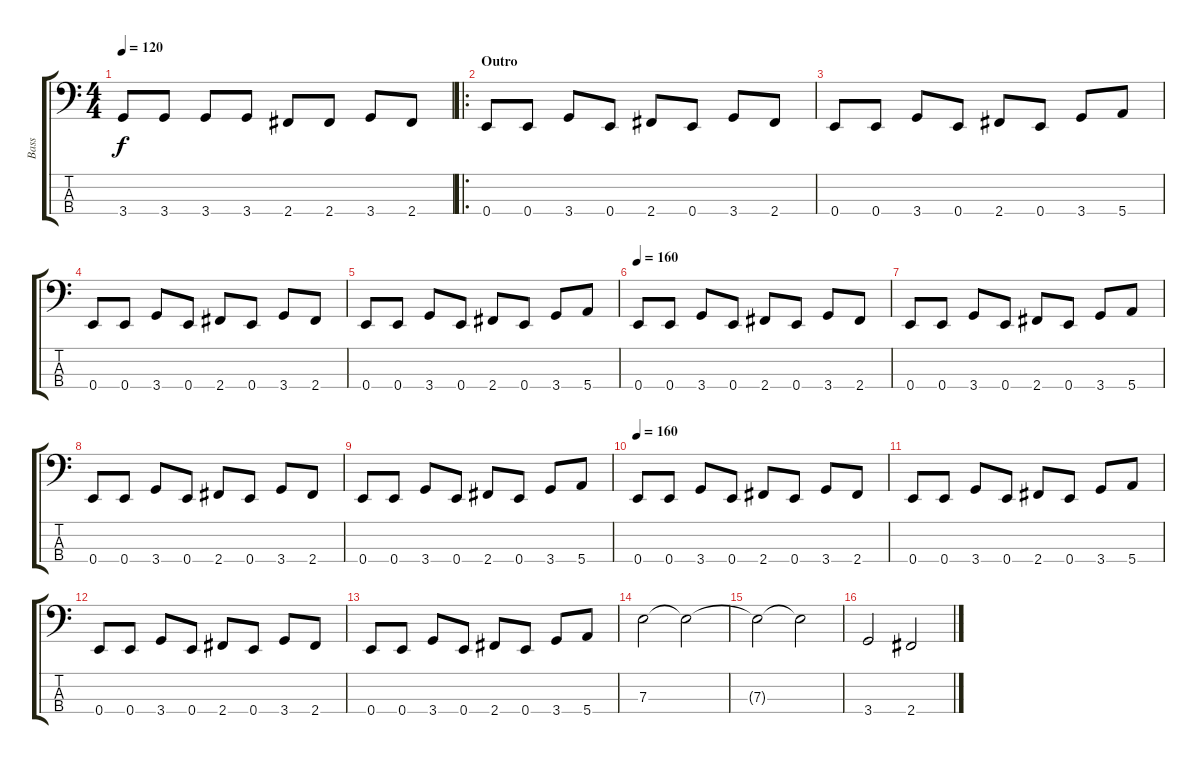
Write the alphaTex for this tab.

\track ("Bass" "Bass") {instrument electricbassfinger}
\staff {score tabs}
\tuning (G2 D2 A1 E1) {hide}
\ts (4 4)
\tempo 120
\clef f4
\ks c
3.4.8{dy f} 3.4.8 3.4.8 3.4.8 2.4.8 2.4.8 3.4.8 2.4.8 |
\ro
\section ("" "Outro ")
0.4.8 0.4.8 3.4.8 0.4.8 2.4.8 0.4.8 3.4.8 2.4.8 |
0.4.8 0.4.8 3.4.8 0.4.8 2.4.8 0.4.8 3.4.8 5.4.8 |
0.4.8 0.4.8 3.4.8 0.4.8 2.4.8 0.4.8 3.4.8 2.4.8 |
0.4.8 0.4.8 3.4.8 0.4.8 2.4.8 0.4.8 3.4.8 5.4.8 |
\tempo 160
0.4.8 0.4.8 3.4.8 0.4.8 2.4.8 0.4.8 3.4.8 2.4.8 |
0.4.8 0.4.8 3.4.8 0.4.8 2.4.8 0.4.8 3.4.8 5.4.8 |
0.4.8 0.4.8 3.4.8 0.4.8 2.4.8 0.4.8 3.4.8 2.4.8 |
0.4.8 0.4.8 3.4.8 0.4.8 2.4.8 0.4.8 3.4.8 5.4.8 |
\tempo 160
0.4.8 0.4.8 3.4.8 0.4.8 2.4.8 0.4.8 3.4.8 2.4.8 |
0.4.8 0.4.8 3.4.8 0.4.8 2.4.8 0.4.8 3.4.8 5.4.8 |
0.4.8 0.4.8 3.4.8 0.4.8 2.4.8 0.4.8 3.4.8 2.4.8 |
0.4.8 0.4.8 3.4.8 0.4.8 2.4.8 0.4.8 3.4.8 5.4.8 |
7.3.2 7.3{t}.2 |
7.3{t}.2 7.3{t}.2 |
3.4.2 2.4.2
